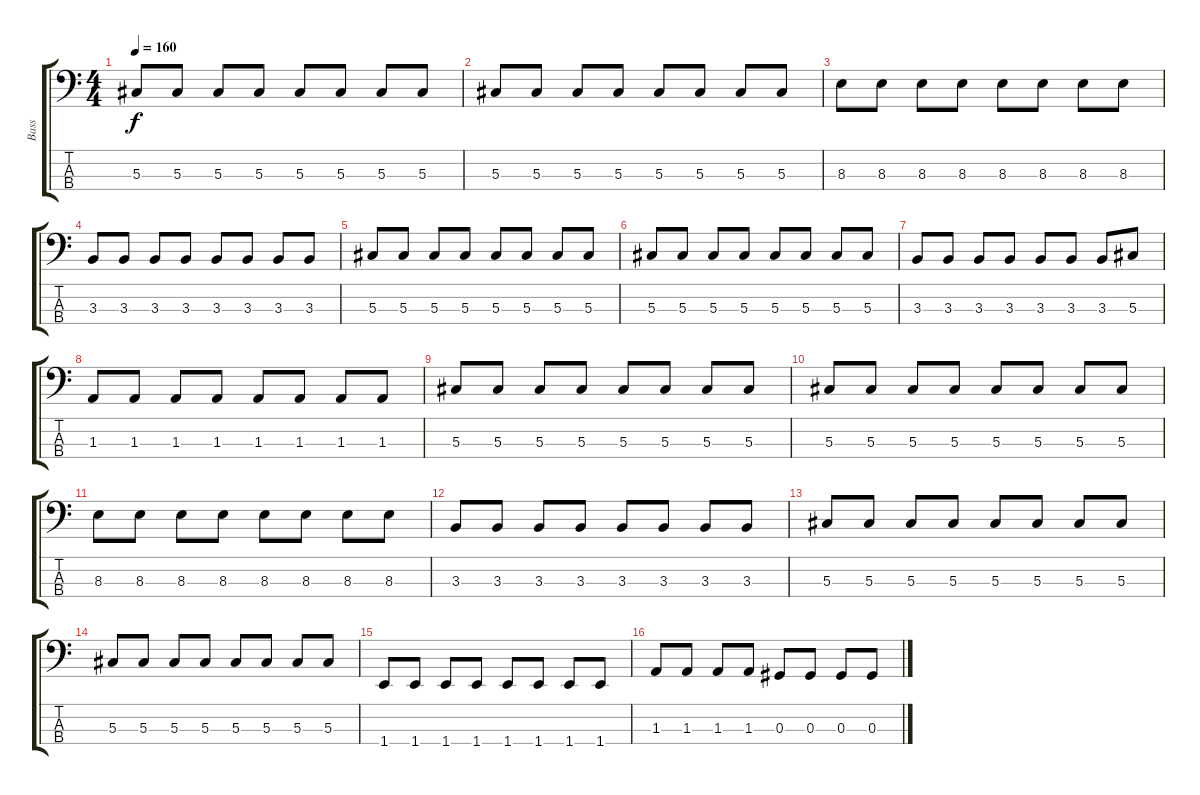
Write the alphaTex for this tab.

\track ("Bass" "Bass") {instrument electricbassfinger}
\staff {score tabs}
\tuning (Gb2 Db2 Ab1 Eb1) {hide}
\ts (4 4)
\tempo 160
\clef f4
\ks c
5.3.8{dy f} 5.3.8 5.3.8 5.3.8 5.3.8 5.3.8 5.3.8 5.3.8 |
5.3.8 5.3.8 5.3.8 5.3.8 5.3.8 5.3.8 5.3.8 5.3.8 |
8.3.8 8.3.8 8.3.8 8.3.8 8.3.8 8.3.8 8.3.8 8.3.8 |
3.3.8 3.3.8 3.3.8 3.3.8 3.3.8 3.3.8 3.3.8 3.3.8 |
5.3.8 5.3.8 5.3.8 5.3.8 5.3.8 5.3.8 5.3.8 5.3.8 |
5.3.8 5.3.8 5.3.8 5.3.8 5.3.8 5.3.8 5.3.8 5.3.8 |
3.3.8 3.3.8 3.3.8 3.3.8 3.3.8 3.3.8 3.3.8 5.3.8 |
1.3.8 1.3.8 1.3.8 1.3.8 1.3.8 1.3.8 1.3.8 1.3.8 |
5.3.8 5.3.8 5.3.8 5.3.8 5.3.8 5.3.8 5.3.8 5.3.8 |
5.3.8 5.3.8 5.3.8 5.3.8 5.3.8 5.3.8 5.3.8 5.3.8 |
8.3.8 8.3.8 8.3.8 8.3.8 8.3.8 8.3.8 8.3.8 8.3.8 |
3.3.8 3.3.8 3.3.8 3.3.8 3.3.8 3.3.8 3.3.8 3.3.8 |
5.3.8 5.3.8 5.3.8 5.3.8 5.3.8 5.3.8 5.3.8 5.3.8 |
5.3.8 5.3.8 5.3.8 5.3.8 5.3.8 5.3.8 5.3.8 5.3.8 |
1.4.8 1.4.8 1.4.8 1.4.8 1.4.8 1.4.8 1.4.8 1.4.8 |
1.3.8 1.3.8 1.3.8 1.3.8 0.3.8 0.3.8 0.3.8 0.3.8
